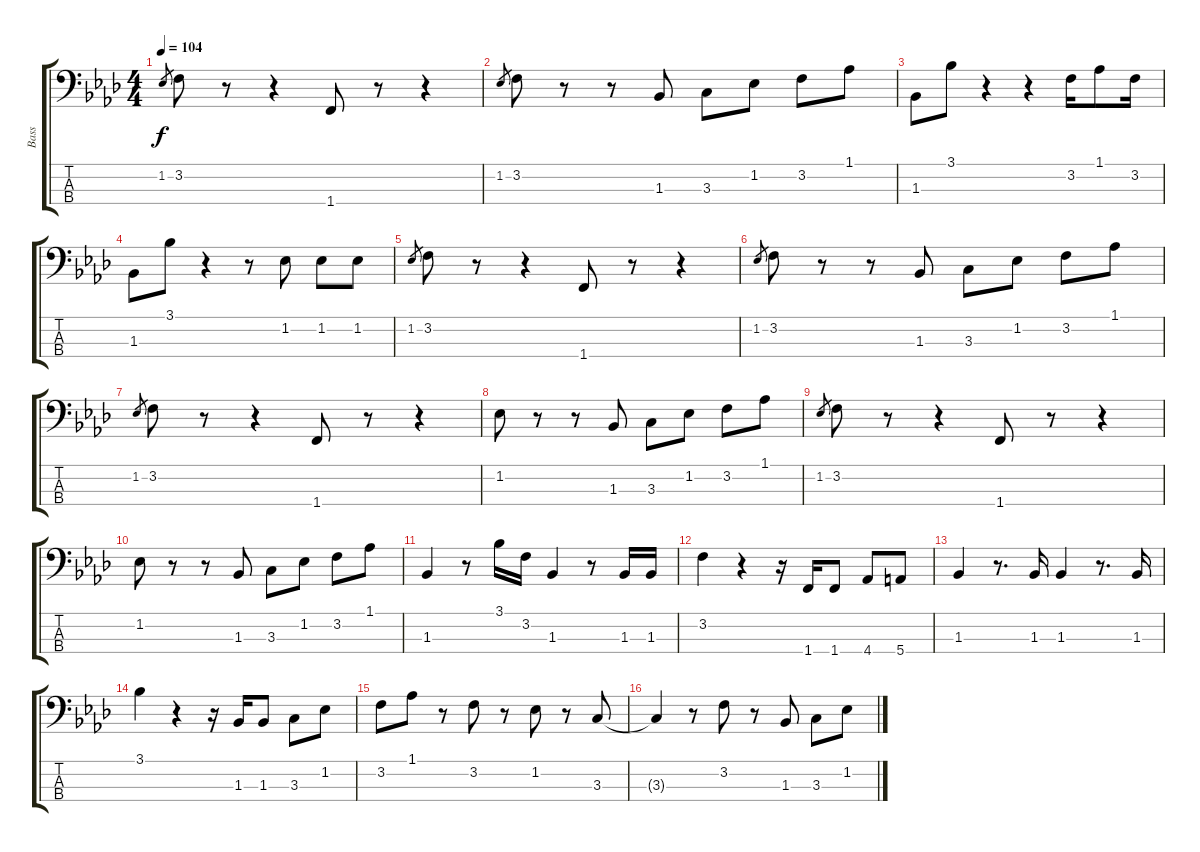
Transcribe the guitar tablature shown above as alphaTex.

\track ("Bass" "Bass") {instrument synthbass1}
\staff {score tabs}
\tuning (G2 D2 A1 E1) {hide}
\ts (4 4)
\tempo 104
\clef f4
\ks ab
1.2.8{gr dy f instrument synthbass1} 3.2.8 r.8 r.4 1.4.8 r.8 r.4 |
1.2.8{gr} 3.2.8 r.8 r.8 1.3.8 3.3.8 1.2.8 3.2.8 1.1.8 |
1.3.8 3.1.8 r.4 r.4 3.2.16 1.1.8 3.2.16 |
1.3.8 3.1.8 r.4 r.8 1.2.8 1.2.8 1.2.8 |
1.2.8{gr} 3.2.8 r.8 r.4 1.4.8 r.8 r.4 |
1.2.8{gr} 3.2.8 r.8 r.8 1.3.8 3.3.8 1.2.8 3.2.8 1.1.8 |
1.2.8{gr} 3.2.8 r.8 r.4 1.4.8 r.8 r.4 |
1.2.8 r.8 r.8 1.3.8 3.3.8 1.2.8 3.2.8 1.1.8 |
1.2.8{gr} 3.2.8 r.8 r.4 1.4.8 r.8 r.4 |
1.2.8 r.8 r.8 1.3.8 3.3.8 1.2.8 3.2.8 1.1.8 |
1.3.4 r.8 3.1.16 3.2.16 1.3.4 r.8 1.3.16 1.3.16 |
3.2.4 r.4 r.16 1.4.16 1.4.8 4.4.8 5.4.8 |
1.3.4 r.8{d} 1.3.16 1.3.4 r.8{d} 1.3.16 |
3.1.4 r.4 r.16 1.3.16 1.3.8 3.3.8 1.2.8 |
3.2.8 1.1.8 r.8 3.2.8 r.8 1.2.8 r.8 3.3.8 |
3.3{t}.4 r.8 3.2.8 r.8 1.3.8 3.3.8 1.2.8
